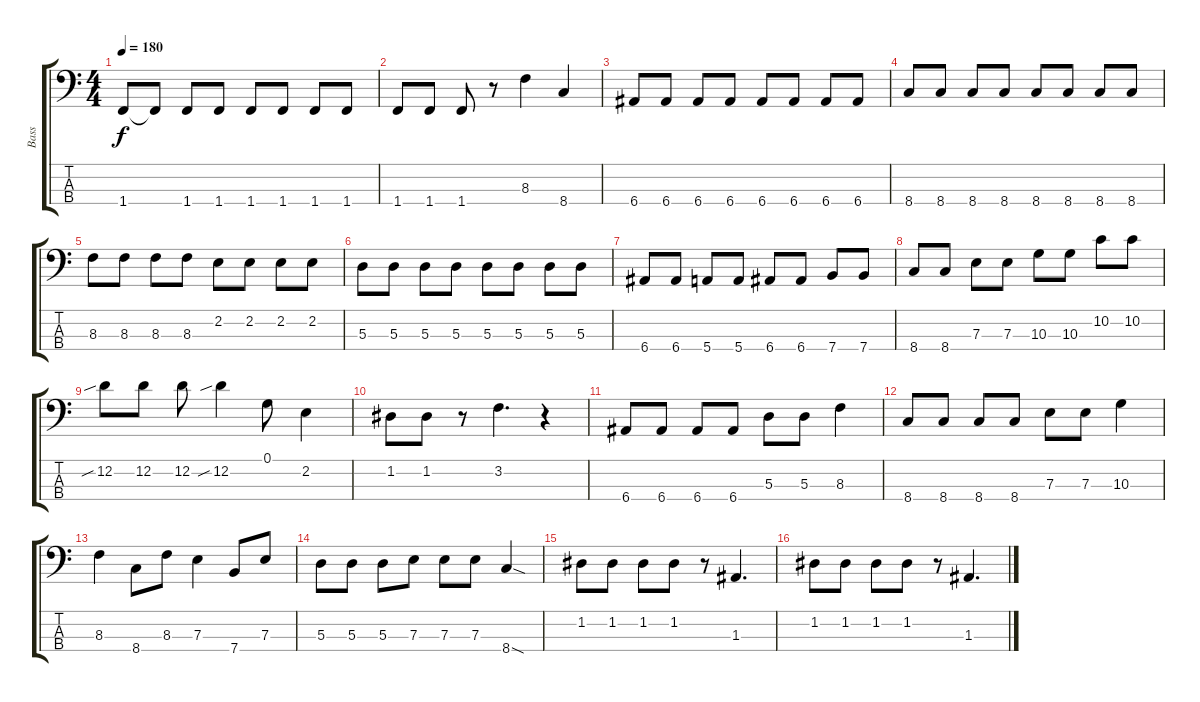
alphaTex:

\track ("Bass" "Bass") {instrument electricbassfinger}
\staff {score tabs}
\tuning (G2 D2 A1 E1) {hide}
\ts (4 4)
\tempo 180
\clef f4
\ks c
1.4.8{dy f} 1.4{t}.8 1.4.8 1.4.8 1.4.8 1.4.8 1.4.8 1.4.8 |
1.4.8 1.4.8 1.4.8 r.8 8.3.4 8.4.4 |
6.4.8 6.4.8 6.4.8 6.4.8 6.4.8 6.4.8 6.4.8 6.4.8 |
8.4.8 8.4.8 8.4.8 8.4.8 8.4.8 8.4.8 8.4.8 8.4.8 |
8.3.8 8.3.8 8.3.8 8.3.8 2.2.8 2.2.8 2.2.8 2.2.8 |
5.3.8 5.3.8 5.3.8 5.3.8 5.3.8 5.3.8 5.3.8 5.3.8 |
6.4.8 6.4.8 5.4.8 5.4.8 6.4.8 6.4.8 7.4.8 7.4.8 |
8.4.8 8.4.8 7.3.8 7.3.8 10.3.8 10.3.8 10.2.8 10.2.8 |
12.2{sib}.8 12.2.8 12.2.8 12.2{sib}.4 0.1.8 2.2.4 |
1.2.8 1.2.8 r.8 3.2.4{d} r.4 |
6.4.8 6.4.8 6.4.8 6.4.8 5.3.8 5.3.8 8.3.4 |
8.4.8 8.4.8 8.4.8 8.4.8 7.3.8 7.3.8 10.3.4 |
8.3.4 8.4.8 8.3.8 7.3.4 7.4.8 7.3.8 |
5.3.8 5.3.8 5.3.8 7.3.8 7.3.8 7.3.8 8.4{sod}.4 |
1.2.8 1.2.8 1.2.8 1.2.8 r.8 1.3.4{d} |
1.2.8 1.2.8 1.2.8 1.2.8 r.8 1.3.4{d}
